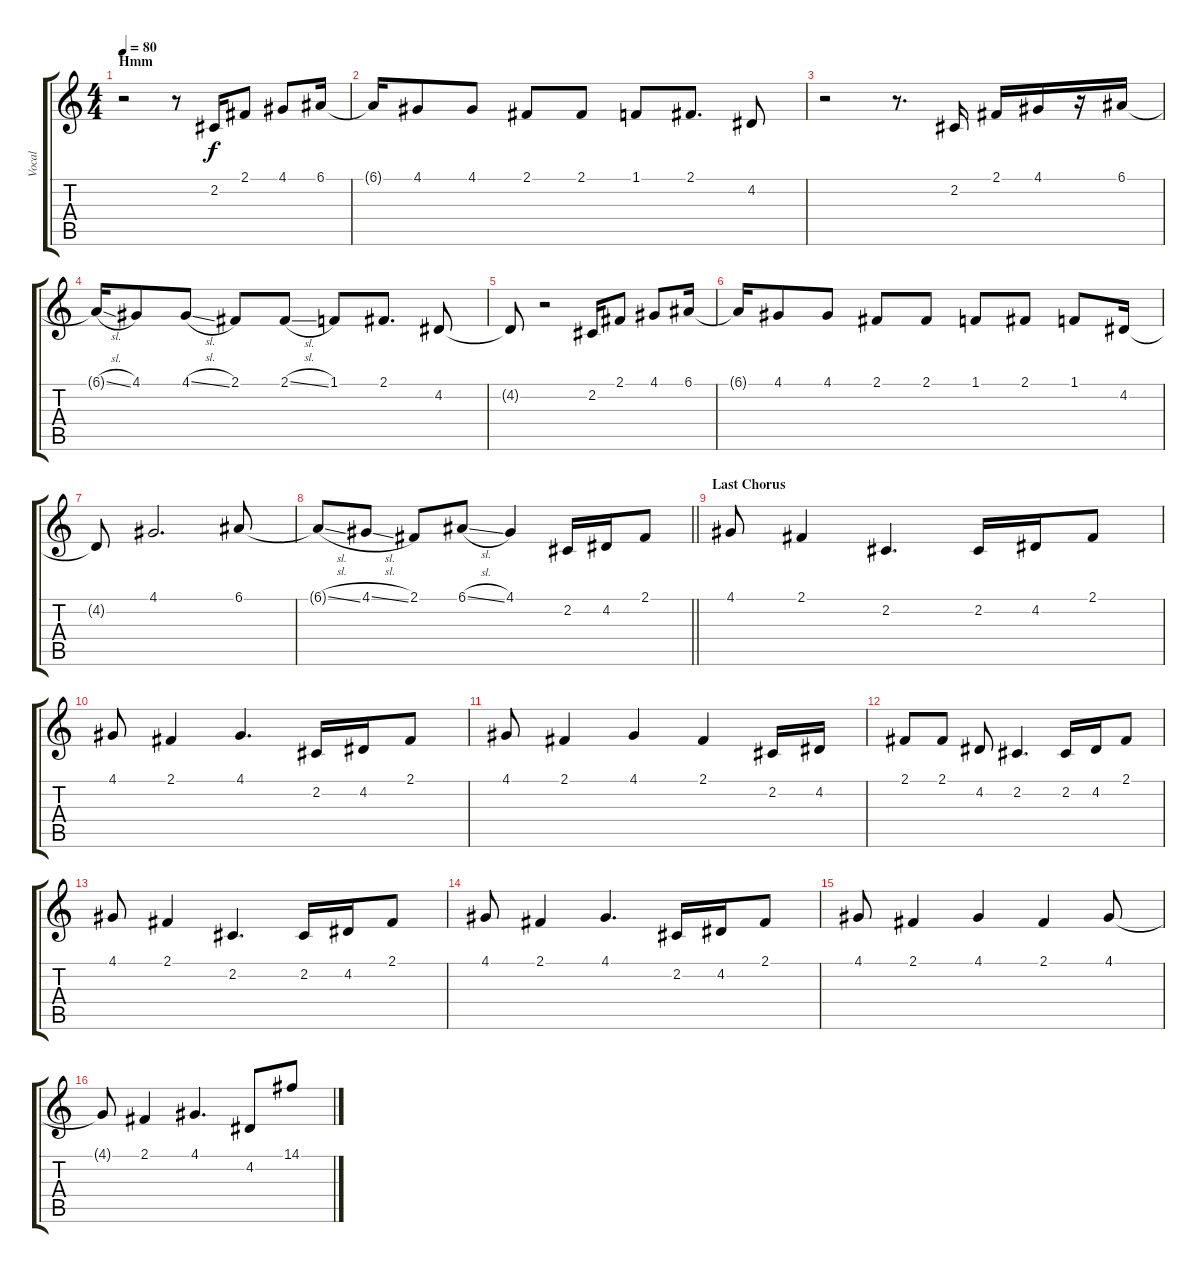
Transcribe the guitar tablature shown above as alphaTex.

\track ("Vocal" "Vocal") {instrument tenorsax}
\staff {score tabs}
\tuning (E4 B3 G3 D3 A2 E2) {hide}
\ts (4 4)
\section ("" "Hmm")
\tempo 80
\clef g2
\ks c
r.2{dy f} r.8 2.2.16 2.1.8 4.1.8 6.1.16 |
6.1{t}.16 4.1.8 4.1.8 2.1.8 2.1.8 1.1.8 2.1.8{d} 4.2.8 |
r.2 r.8{d} 2.2.16 2.1.16 4.1.16 r.16 6.1.16 |
6.1{sl t}.16 4.1.8 4.1{sl}.8 2.1.8 2.1{sl}.8 1.1.8 2.1.8{d} 4.2.8 |
4.2{t}.8 r.2 2.2.16 2.1.8 4.1.8 6.1.16 |
6.1{t}.16 4.1.8 4.1.8 2.1.8 2.1.8 1.1.8 2.1.8 1.1.8 4.2.16 |
4.2{t}.8 4.1.2{d} 6.1.8 |
\barLineRight lightlight
6.1{sl t}.8 4.1{sl}.8 2.1.8 6.1{sl}.8 4.1.4 2.2.16 4.2.16 2.1.8 |
\section ("" "Last Chorus")
4.1.8 2.1.4 2.2.4{d} 2.2.16 4.2.16 2.1.8 |
4.1.8 2.1.4 4.1.4{d} 2.2.16 4.2.16 2.1.8 |
4.1.8 2.1.4 4.1.4 2.1.4 2.2.16 4.2.16 |
2.1.8 2.1.8 4.2.8 2.2.4{d} 2.2.16 4.2.16 2.1.8 |
4.1.8 2.1.4 2.2.4{d} 2.2.16 4.2.16 2.1.8 |
4.1.8 2.1.4 4.1.4{d} 2.2.16 4.2.16 2.1.8 |
4.1.8 2.1.4 4.1.4 2.1.4 4.1.8 |
4.1{t}.8 2.1.4 4.1.4{d} 4.2.8 14.1.8
